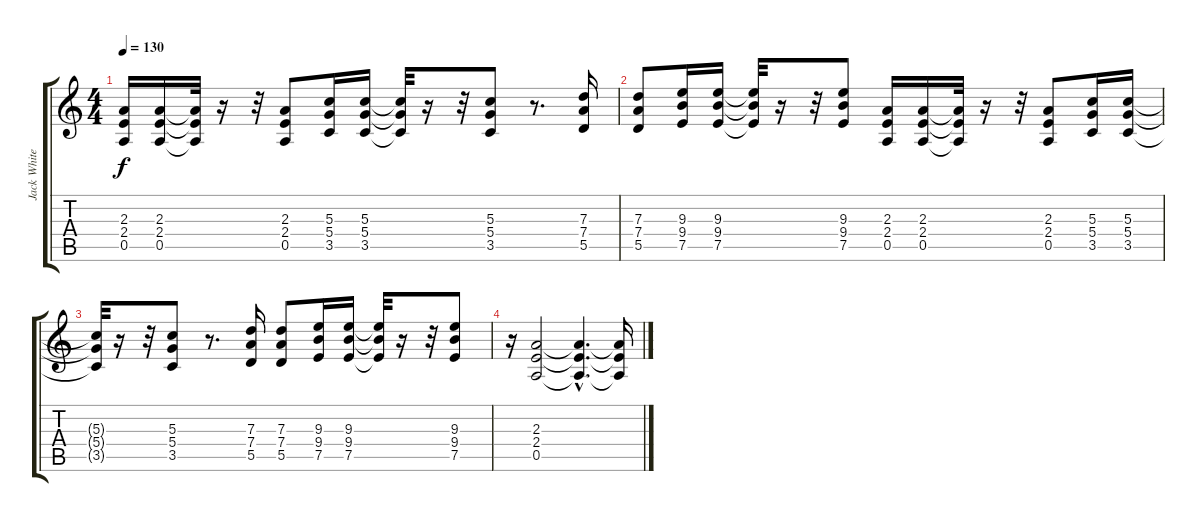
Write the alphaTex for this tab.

\track ("Jack White" "Jack White") {instrument distortionguitar}
\staff {score tabs}
\tuning (E4 B3 G3 D3 A2 E2) {hide}
\ts (4 4)
\tempo 130
\clef g2
\ks c
(2.3 2.4 0.5).16{dy f} (2.3 2.4 0.5).16 (2.3{t} 2.4{t} 0.5{t}).32 r.16 r.32 (2.3 2.4 0.5).8 (5.3 5.4 3.5).16 (5.3 5.4 3.5).16 (5.3{t} 5.4{t} 3.5{t}).32 r.16 r.32 (5.3 5.4 3.5).8 r.8{d} (7.3 7.4 5.5).16 |
(7.3 7.4 5.5).8 (9.3 9.4 7.5).16 (9.3 9.4 7.5).16 (9.3{t} 9.4{t} 7.5{t}).32 r.16 r.32 (9.3 9.4 7.5).8 (2.3 2.4 0.5).16 (2.3 2.4 0.5).16 (2.3{t} 2.4{t} 0.5{t}).32 r.16 r.32 (2.3 2.4 0.5).8 (5.3 5.4 3.5).16 (5.3 5.4 3.5).16 |
(5.3{t} 5.4{t} 3.5{t}).32 r.16 r.32 (5.3 5.4 3.5).8 r.8{d} (7.3 7.4 5.5).16 (7.3 7.4 5.5).8 (9.3 9.4 7.5).16 (9.3 9.4 7.5).16 (9.3{t} 9.4{t} 7.5{t}).32 r.16 r.32 (9.3 9.4 7.5).8 |
r.16 (2.3 2.4 0.5).2 (2.3{hac t} 2.4{hac t} 0.5{hac t}).4{d} (2.3{t} 2.4{t} 0.5{t}).16
